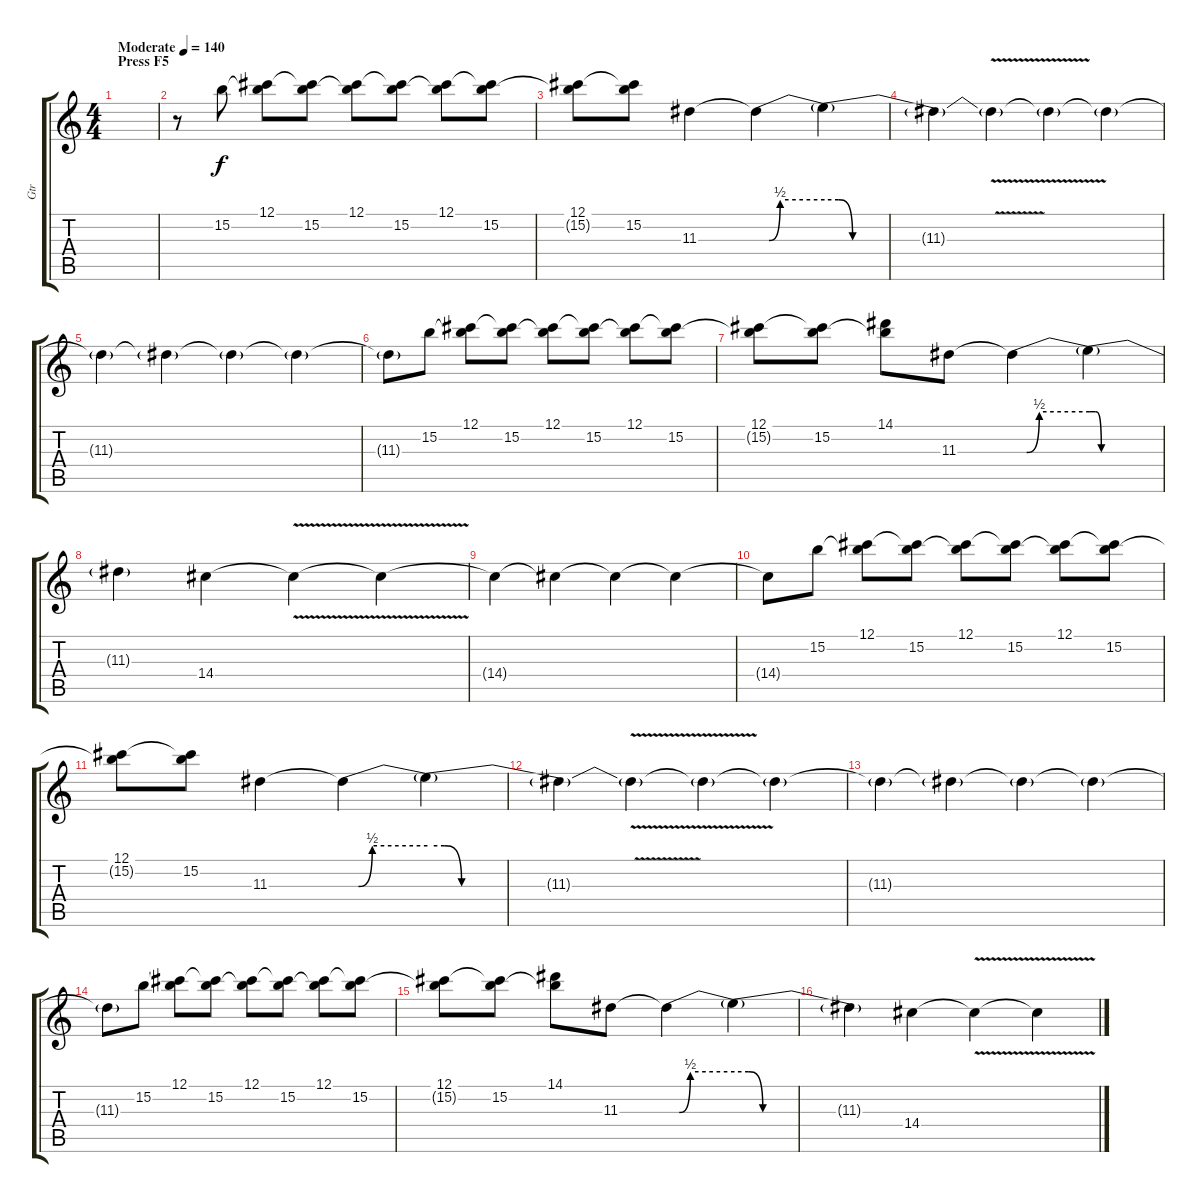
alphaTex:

\track ("Gtr" "Gtr") {instrument overdrivenguitar}
\staff {score tabs}
\tuning (Db4 Ab3 E3 B2 Gb2 Db2) {hide}
\ts (4 4)
\section ("" "Press F5")
\tempo (140 "Moderate")
\clef g2
\ks c
|
r.8 15.2.8 (12.1 15.2{t}).8 (12.1{t} 15.2).8 (12.1 15.2{t}).8 (12.1{t} 15.2).8 (12.1 15.2{t}).8 (12.1{t} 15.2).8 |
(12.1 15.2{t}).8 (12.1{t} 15.2).8 11.3.4 11.3{be (custom 0 0 10 0 20 2 60 2) t}.4 11.3{be (custom 0 2 5 2 10 0 60 0) t}.4 |
11.3{t}.4 11.3{v t}.4 11.3{t}.4 11.3{t}.4 |
11.3{t}.4 11.3{t}.4 11.3{t}.4 11.3{t}.4 |
11.3{t}.8 15.2.8 (12.1 15.2{t}).8 (12.1{t} 15.2).8 (12.1 15.2{t}).8 (12.1{t} 15.2).8 (12.1 15.2{t}).8 (12.1{t} 15.2).8 |
(12.1 15.2{t}).8 (12.1{t} 15.2).8 (14.1 15.2{t}).8 11.3.8 11.3{be (custom 0 0 10 0 20 2 60 2) t}.4 11.3{be (custom 0 2 5 2 10 0 60 0) t}.4 |
11.3{t}.4 14.4.4 14.4{v t}.4 14.4{t}.4 |
14.4{t}.4 14.4{t}.4 14.4{t}.4 14.4{t}.4 |
14.4{t}.8 15.2.8 (12.1 15.2{t}).8 (12.1{t} 15.2).8 (12.1 15.2{t}).8 (12.1{t} 15.2).8 (12.1 15.2{t}).8 (12.1{t} 15.2).8 |
(12.1 15.2{t}).8 (12.1{t} 15.2).8 11.3.4 11.3{be (custom 0 0 10 0 20 2 60 2) t}.4 11.3{be (custom 0 2 5 2 10 0 60 0) t}.4 |
11.3{t}.4 11.3{v t}.4 11.3{t}.4 11.3{t}.4 |
11.3{t}.4 11.3{t}.4 11.3{t}.4 11.3{t}.4 |
11.3{t}.8 15.2.8 (12.1 15.2{t}).8 (12.1{t} 15.2).8 (12.1 15.2{t}).8 (12.1{t} 15.2).8 (12.1 15.2{t}).8 (12.1{t} 15.2).8 |
(12.1 15.2{t}).8 (12.1{t} 15.2).8 (14.1 15.2{t}).8 11.3.8 11.3{be (custom 0 0 10 0 20 2 60 2) t}.4 11.3{be (custom 0 2 5 2 10 0 60 0) t}.4 |
11.3{t}.4 14.4.4 14.4{v t}.4 14.4{t}.4
